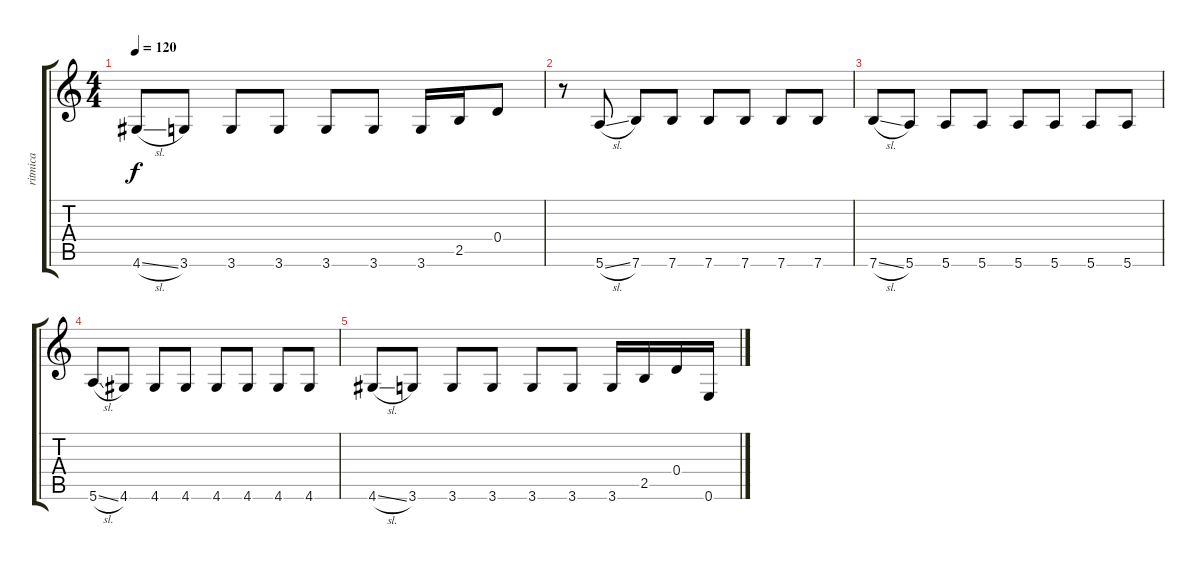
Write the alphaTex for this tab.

\track ("ritmica" "ritmica") {instrument distortionguitar}
\staff {score tabs}
\tuning (E4 B3 G3 D3 A2 E2) {hide}
\ts (4 4)
\tempo 120
\clef g2
\ks c
4.6{sl}.8{dy f} 3.6.8 3.6.8 3.6.8 3.6.8 3.6.8 3.6.16 2.5.16 0.4.8 |
r.8 5.6{sl}.8 7.6.8 7.6.8 7.6.8 7.6.8 7.6.8 7.6.8 |
7.6{sl}.8 5.6.8 5.6.8 5.6.8 5.6.8 5.6.8 5.6.8 5.6.8 |
5.6{sl}.8 4.6.8 4.6.8 4.6.8 4.6.8 4.6.8 4.6.8 4.6.8 |
4.6{sl}.8 3.6.8 3.6.8 3.6.8 3.6.8 3.6.8 3.6.16 2.5.16 0.4.16 0.6.16
